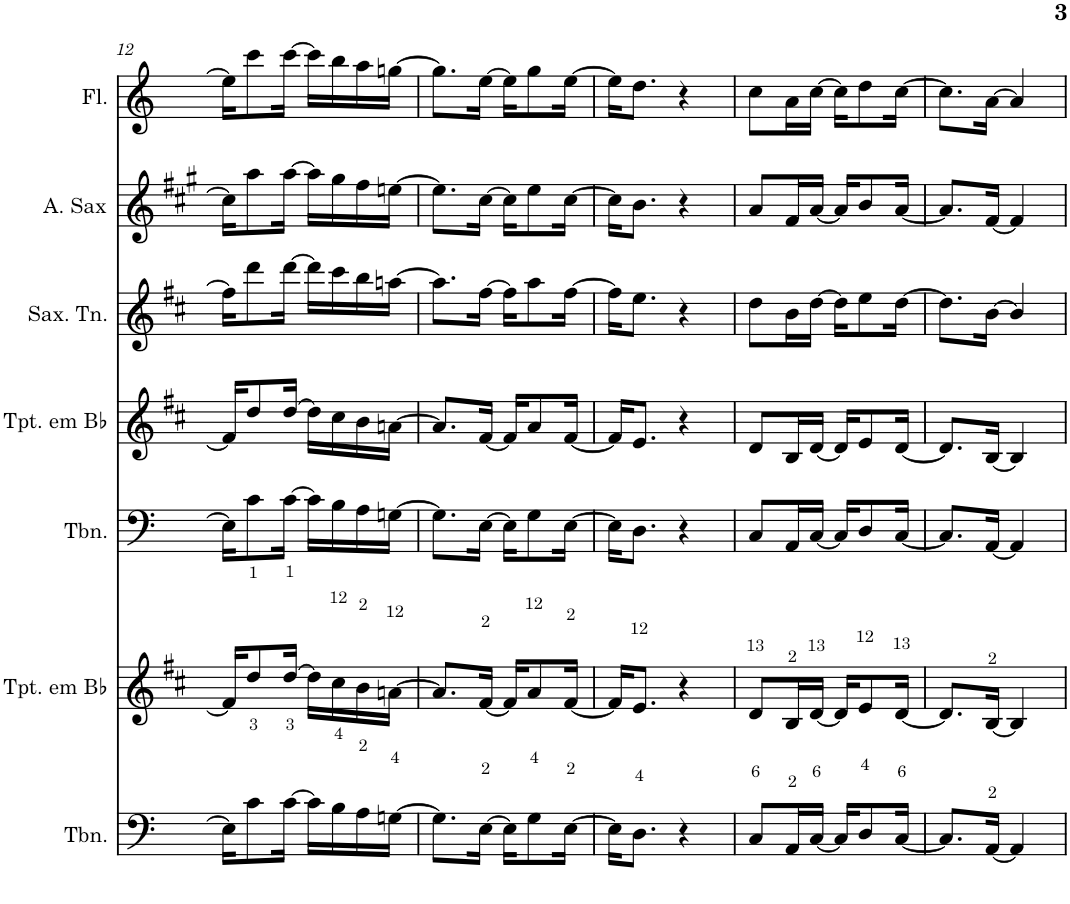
**kern	**kern	**kern	**kern	**kern	**kern	**kern
*part7	*part6	*part5	*part4	*part3	*part2	*part1
*staff7	*staff6	*staff5	*staff4	*staff3	*staff2	*staff1
*I"Trombone	*I"Trompete em Bb	*I"Trombone	*I"Trompete em Bb	*I"Saxofone Tenor	*I"Saxofone Alto	*I"Flauta Transversal
*I'Tbn.	*I'Tpt. em Bb	*I'Tbn.	*I'Tpt. em Bb	*I'Sax. Tn.	*	*I'Fl.
!!LO:PB:g=z
*clefF4	*clefG2	*clefF4	*clefG2	*clefG2	*clefG2	*clefG2
*	*Trd1c2	*	*Trd1c2	*Trd8c14	*Trd5c9	*
*k[]	*k[f#c#]	*k[]	*k[f#c#]	*k[f#c#]	*k[f#c#g#]	*k[]
*M2/4	*M2/4	*M2/4	*M2/4	*M2/4	*M2/4	*M2/4
=12	=12	=12	=12	=12	=12	=12
16E\KL]	16f#/KL]	16E\KL]	16f#/KL]	16ff#\KL]	16cc#\KL]	16ee\KL]
8c\	8dd/	8c\	8dd/	8ddd\	8aa\	8ccc\
[16c\Jk	[16dd/Jk	[16c\Jk	[16dd/Jk	[16ddd\Jk	[16aa\Jk	[16ccc\Jk
16c\LL]	16dd\LL]	16c\LL]	16dd\LL]	16ddd\LL]	16aa\LL]	16ccc\LL]
16B\	16cc#\	16B\	16cc#\	16ccc#\	16gg#\	16bb\
16A\	16b\	16A\	16b\	16bb\	16ff#\	16aa\
[16Gn\JJ	[16an\JJ	[16Gn\JJ	[16an\JJ	[16aan\JJ	[16een\JJ	[16ggn\JJ
=13	=13	=13	=13	=13	=13	=13
8.G\L]	8.a/L]	8.G\L]	8.a/L]	8.aa\L]	8.ee\L]	8.gg\L]
[16E\Jk	[16f#/Jk	[16E\Jk	[16f#/Jk	[16ff#\Jk	[16cc#\Jk	[16ee\Jk
16E\KL]	16f#/KL]	16E\KL]	16f#/KL]	16ff#\KL]	16cc#\KL]	16ee\KL]
8G\	8a/	8G\	8a/	8aa\	8ee\	8gg\
[16E\Jk	[16f#/Jk	[16E\Jk	[16f#/Jk	[16ff#\Jk	[16cc#\Jk	[16ee\Jk
=14	=14	=14	=14	=14	=14	=14
16E\KL]	16f#/KL]	16E\KL]	16f#/KL]	16ff#\KL]	16cc#\KL]	16ee\KL]
8.D\J	8.e/J	8.D\J	8.e/J	8.ee\J	8.b\J	8.dd\J
4r	4r	4r	4r	4r	4r	4r
=15	=15	=15	=15	=15	=15	=15
8C/L	8d/L	8C/L	8d/L	8dd\L	8a/L	8cc\L
16AA/L	16B/L	16AA/L	16B/L	16b\L	16f#/L	16a\L
[16C/JJ	[16d/JJ	[16C/JJ	[16d/JJ	[16dd\JJ	[16a/JJ	[16cc\JJ
16C/KL]	16d/KL]	16C/KL]	16d/KL]	16dd\KL]	16a/KL]	16cc\KL]
8D/	8e/	8D/	8e/	8ee\	8b/	8dd\
[16C/Jk	[16d/Jk	[16C/Jk	[16d/Jk	[16dd\Jk	[16a/Jk	[16cc\Jk
=16	=16	=16	=16	=16	=16	=16
8.C/L]	8.d/L]	8.C/L]	8.d/L]	8.dd\L]	8.a/L]	8.cc\L]
[16AA/Jk	[16B/Jk	[16AA/Jk	[16B/Jk	[16b\Jk	[16f#/Jk	[16a\Jk
4AA/]	4B/]	4AA/]	4B/]	4b/]	4f#/]	4a/]
=	=	=	=	=	=	=
*-	*-	*-	*-	*-	*-	*-
